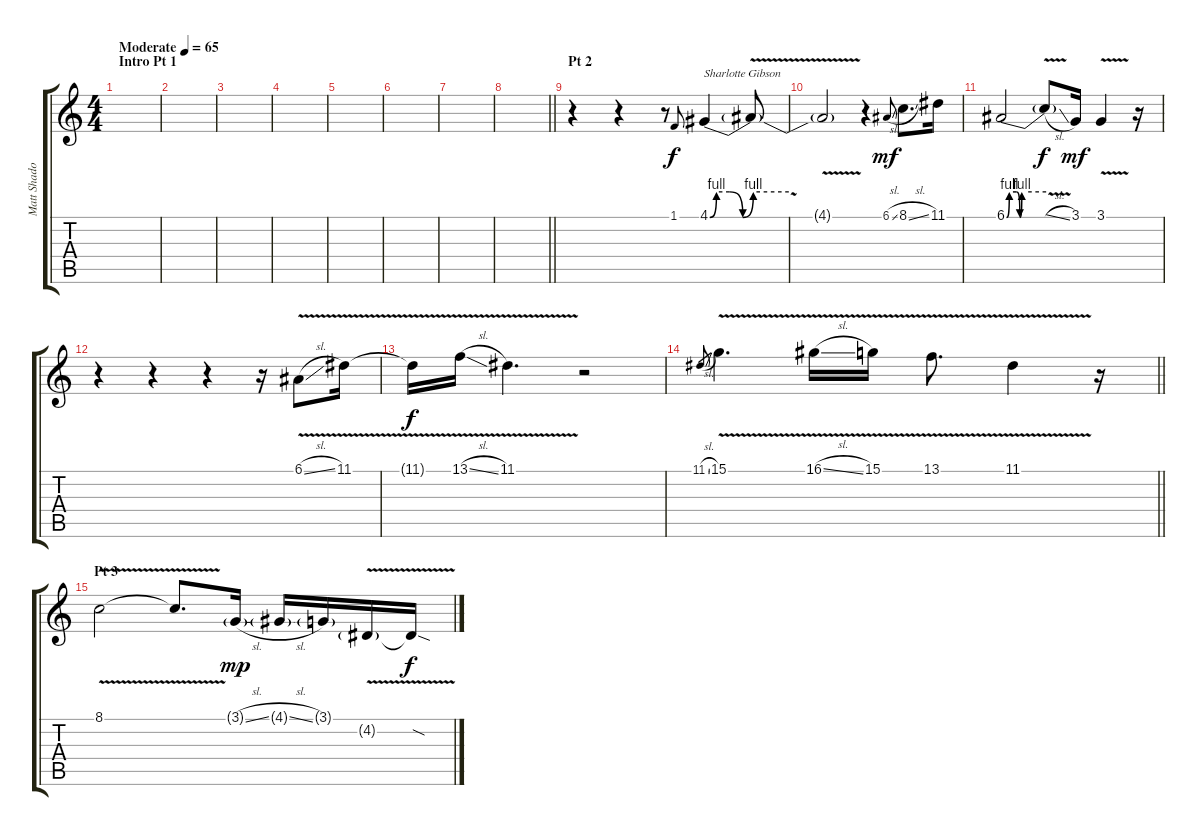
\track ("Matt Shadows [Vocals]" "Matt Shado") {instrument clarinet}
\staff {score tabs}
\tuning (E4 B3 G3 D3 A2 E2) {hide}
\ts (4 4)
\section ("" "Intro Pt 1")
\tempo (65 "Moderate")
\clef g2
\ks c
|
|
|
|
|
|
|
\barLineRight lightlight
|
\section ("" "Pt 2")
r.4 r.4 r.8 1.1.8{gr onbeat} 4.1{be (custom 0 0 5 4 15 4 25 0 33 4 60 4)}.4{txt "Sharlotte Gibson" instrument shakuhachi} 4.1{v t}.8{dy f} |
4.1{t}.2 r.4 6.1{sl}.8{gr onbeat dy mf} 8.1{sl}.8{d} 11.1.16 |
6.1{be (custom 0 0 4 4 15 4 20 0 23 4 60 4)}.2 6.1{v sl t}.8{dy f} 3.1.16{dy mf} 3.1{v}.4 r.16 |
r.4 r.4 r.4 r.16 6.1{v sl}.8 11.1{v}.16 |
11.1{t}.16{dy f} 13.1{v sl}.16 11.1{v}.4{d} r.2 |
\barLineRight lightlight
11.1{sl}.8{gr} 15.1{v}.4{d} 16.1{v sl}.16 15.1{v}.16 13.1{v}.8{d} 11.1{v}.4 r.16 |
\section ("" "Pt 3")
8.1{v}.2 8.1{t}.8{d} 3.1{sl g}.16{dy mp} 4.1{sl g}.16 3.1{g}.16 4.2{v g}.16 4.2{v sod t}.16{dy f}
